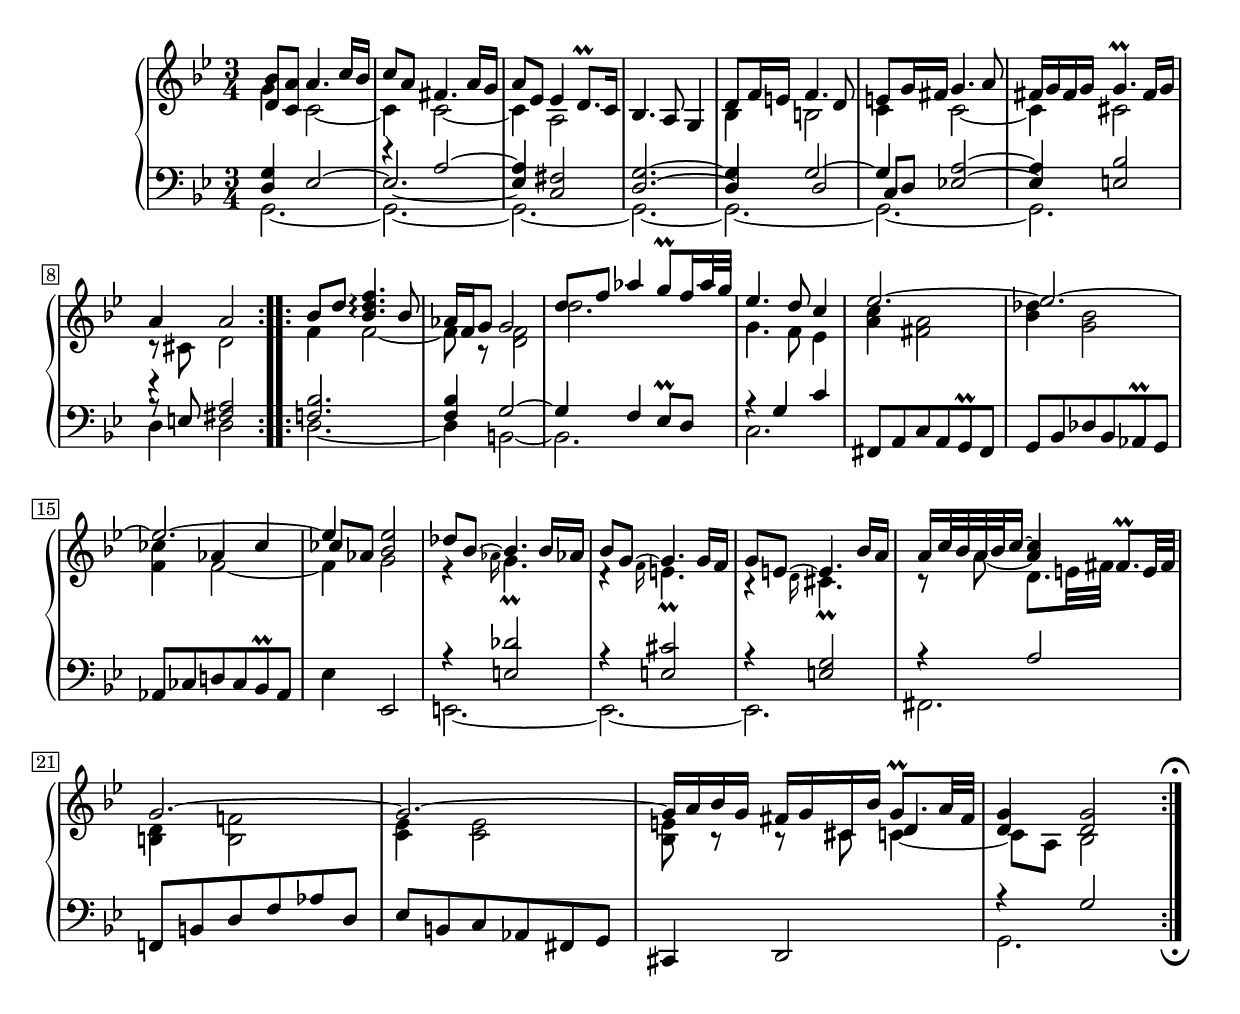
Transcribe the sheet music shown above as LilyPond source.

Global = {
  \key g \minor
  \time 3/4
  \include "../../global.ly"
}

Soprano = \context Voice = "one" \relative c' {
  \voiceOne
  \stemUp\tieUp
  \override MultiMeasureRest.staff-position = #0
  \override Rest.staff-position = #0
  \label #'SuiteIIISarabande
  \repeat volta 2 {
  %1
  | <d bes'>8 <c a'> a'4 . c16 bes
  | c8 a fis4. a16 g
  | a8 ees ees4 d8.\prall c16
  | bes4. a8 g4
  %5
  | d'8 f16 e f4. d8
  | e g16 fis g4. a8
  | fis16 g fis g g4.\prall fis16 g
  | a4 a2
  }
  \repeat volta 2 {
  | bes8 d <bes d f>4.\arpeggio bes8
  %10
  | aes16 f g8 g2
  | d'8 f aes4 g8\prall f16 aes32 g
  | ees4. d8 c4
  | ees2.~
  | ees~
  %15
  | ees~
  | ees4 <bes ees>2
  | des8 bes~ bes4. bes16 aes!
  | bes8 g~ g4. g16 f
  | g8 e~ e4. bes'16 a
  %20
  | a16 c32 bes a bes c16~ <a c>4 fis8.\prall e32 fis
  \break
  | g2.~
  | g~
  | g16 a bes g fis g cis, bes' g8.\prall a32 fis
  | <d g>4 q2
    \override Score.TextMark.self-alignment-X = #CENTER
    \textEndMark \markup { \musicglyph "scripts.ufermata" }
  }
}

Alto = \context Voice = "two" \relative c' {
  \voiceTwo
  \stemDown\tieDown
  \override Rest.staff-position = #0
  %1
  << {
  | g'4 c,2~
  | c4 c2~
  | c4 a2
  | s2.
  %5
  | bes4 b2
  | c4 c2~
  | c4 cis2
  | c8\rest cis d2
  }
  \new Voice {
  | \change Staff = "lower" \stemUp\tieUp
    s2.
  | d4\rest a2~
  | \once\override NoteColumn.force-hshift = #0 \once\omit Stem a4 s2
  | s2.
  %5
  | s4 g2~
  | g4 s2
  | s2.
  | e'4\rest s2
  } >>
  | f4 f2~
  %10
  | f8 b,\rest <d f>2
  | d'2.
  | g,4. f8 ees4
  | <a c> <fis a>2
  | <bes des>4 <g bes>2
  %15
  | <f ces'>4 \stemUp aes ces
  | \shiftOn ces8 aes s2
  | \stemDown e4\rest \grace aes16 g4.\prall s8
  | d4\rest \grace f16 e4.\prall s8
  | b4\rest \grace d16 cis4.\prall s8
  %20
  | << {
      \stemDown s4 d8. e32 fis
    } \\ {
      c8\rest a'~ \stemUp \once\omit Stem a4
    } >>
    s
  | <b, d> <b f'>2
  | <c ees>4 q2
  | <bes e>8 b8\rest b\rest cis \once\stemUp
    << {
      d4
  |   s2.
    } \\ {
      c4~
  |   c8 a bes2
    } >>
}

Tenor = \context Voice = "three" \relative c {
  \voiceThree
  \stemUp\tieUp
  \override Rest.staff-position = #0
  %1
  | <d g>4 ees2~
  | ees2._~
  | \once\override NoteColumn.force-hshift = #0 <ees a>4 <c fis>2
  | <d g>2.~
  %5
  | q4 d2
  | c8 d <ees a>2~
  | q4 <e bes'>2
  | a8\rest e <fis a>2
  | <f bes>2.
  %10
  | q4 g2~
  | g4 f ees8\prall d
  | a'4\rest g c
  | s2.*2
  %15
  | \change Staff = "upper" \stemDown\tieDown
  | s4 f2~
  | f4 g2
  %17
  | \change Staff = "lower" \stemUp\tieUp
    a,4\rest <e des'>2
  | a4\rest <e cis'>2
  | a4\rest <e g>2
  | a4\rest a2
  | s2.*3
  %24
  | a4\rest g2

}

Bass = \context Voice = "four" \relative c {
  \voiceFour
  \stemDown\tieDown
  \override MultiMeasureRest.staff-position = #0
  \override Rest.staff-position = #0
  \repeat volta 2 {
  %1
  \repeat unfold 6 {
  | g2.~
  }
  | g
  | d'4 d2
  }
  \repeat volta 2 {
  | d2.~
  %10
  | d4 b2~
  | b2.
  | c
  | \stemNeutral fis,8 a c a g^\prall fis
  | g bes des bes aes^\prall g
  %15
  | aes ces d ces bes^\prall aes
  | ees'4 ees,2
  | \stemDown e2.~
  | e~
  | e
  %20
  | fis
  | \stemNeutral f8 b d f aes d,
  | ees b c aes fis g
  | cis,4 d2
  | \stemDown g2.
    \tweak direction #DOWN
    \textEndMark \markup { \musicglyph "scripts.dfermata" }
  }
}

\score {
  \new PianoStaff
  <<
    \accidentalStyle Score.piano
    \context Staff = "upper" <<
      \set Staff.midiInstrument = #"acoustic grand"
      \Global
      \clef treble
      \Soprano
      \Alto
    >>
    \context Staff = "lower" <<
      \set Staff.midiInstrument = #"acoustic grand"
      \Global
      \clef bass
      \Tenor
      \Bass
    >>
  >>
  \header {
    composer = ##f % "Johann Sebastian Bach"
    opus = ##f % "BWV 808"
    title = \markup { "Sarabande" }
    subtitle = ##f
  }
  \layout {
    \context {
      \PianoStaff
      \override Parentheses.font-size = #-2
      \override TextScript.font-shape = #'italic
      \override TextScript.font-size = #-1
    }
  }
  \midi {
    \tempo 4 = 100
  }
}
